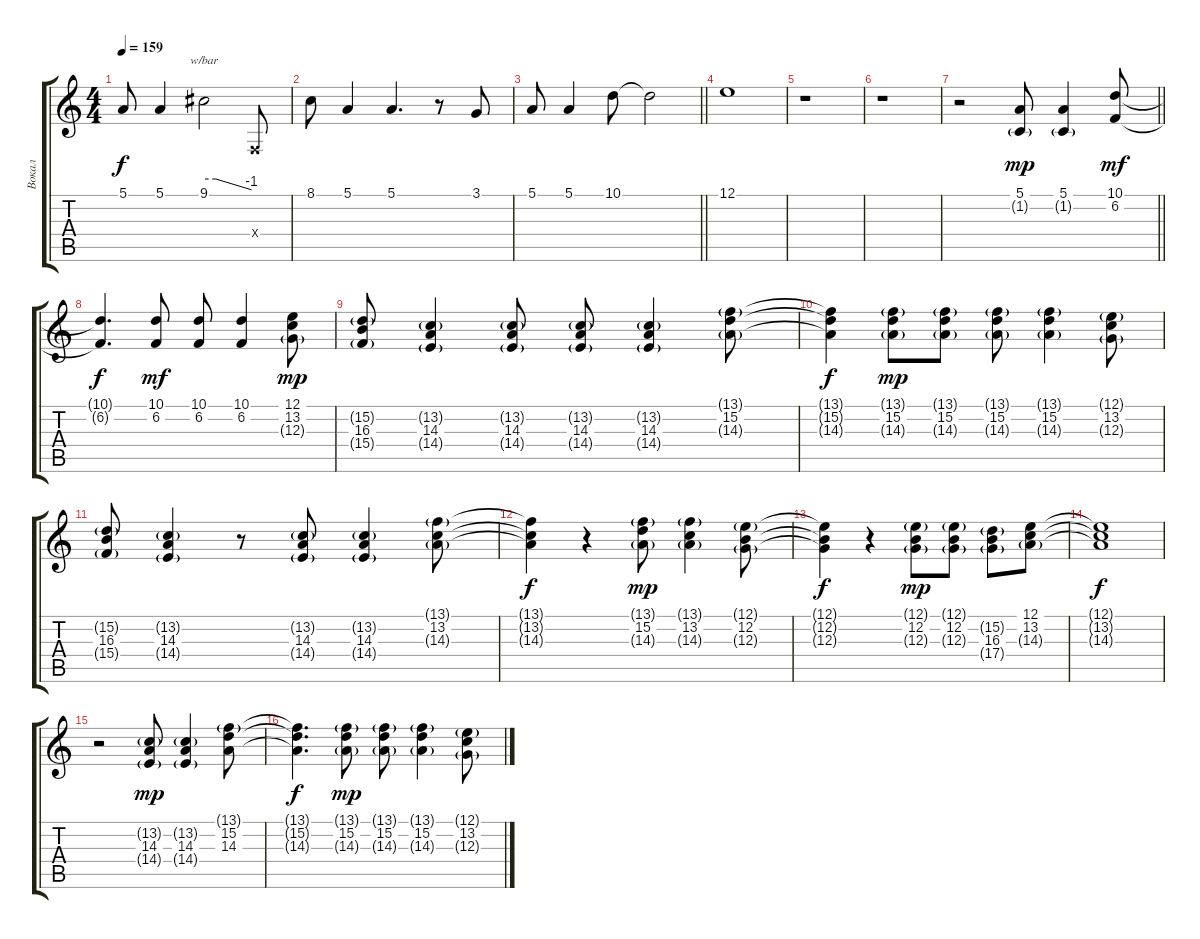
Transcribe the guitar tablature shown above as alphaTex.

\track ("Вокал" "Вокал") {instrument oboe}
\staff {score tabs}
\tuning (E4 B3 G3 D3 A2 E2) {hide}
\ts (4 4)
\tempo 159
\clef g2
\ks c
5.1.8{dy f} 5.1.4 9.1.2{tbe (custom default 0 0 15 0 60 -4)} 3.4{x}.8 |
8.1.8 5.1.4 5.1.4{d} r.8 3.1.8 |
\barLineRight lightlight
5.1.8 5.1.4 10.1.8 10.1{t}.2 |
12.1.1 |
r.1 |
r.1 |
\barLineRight lightlight
r.2 (5.1 1.2{g}).8{dy mp} (5.1 1.2{g}).4 (10.1 6.2).8{dy mf} |
(10.1{t} 6.2{t}).4{d dy f} (10.1 6.2).8{dy mf} (10.1 6.2).8 (10.1 6.2).4 (12.1 13.2 12.3{g}).8{dy mp} |
(15.2{g} 16.3 15.4{g}).8 (13.2{g} 14.3 14.4{g}).4 (13.2{g} 14.3 14.4{g}).8 (13.2{g} 14.3 14.4{g}).8 (13.2{g} 14.3 14.4{g}).4 (13.1{g} 15.2 14.3{g}).8 |
(13.1{t} 15.2{t} 14.3{t}).4{dy f} (13.1{g} 15.2 14.3{g}).8{dy mp} (13.1{g} 15.2 14.3{g}).8 (13.1{g} 15.2 14.3{g}).8 (13.1{g} 15.2 14.3{g}).4 (12.1{g} 13.2 12.3{g}).8 |
(15.2{g} 16.3 15.4{g}).8 (13.2{g} 14.3 14.4{g}).4 r.8 (13.2{g} 14.3 14.4{g}).8 (13.2{g} 14.3 14.4{g}).4 (13.1{g} 13.2 14.3{g}).8 |
(13.1{t} 13.2{t} 14.3{t}).4{dy f} r.4 (13.1{g} 15.2 14.3{g}).8{dy mp} (13.1{g} 13.2 14.3{g}).4 (12.1{g} 12.2 12.3{g}).8 |
(12.1{t} 12.2{t} 12.3{t}).4{dy f} r.4 (12.1{g} 12.2 12.3{g}).8{dy mp} (12.1{g} 12.2 12.3{g}).8 (15.2{g} 16.3 17.4{g}).8 (12.1 13.2 14.3{g}).8 |
(12.1{t} 13.2{t} 14.3{t}).1{dy f} |
r.2 (13.2{g} 14.3 14.4{g}).8{dy mp} (13.2{g} 14.3 14.4{g}).4 (13.1{g} 15.2 14.3).8 |
(13.1{t} 15.2{t} 14.3{t}).4{d dy f} (13.1{g} 15.2 14.3{g}).8{dy mp} (13.1{g} 15.2 14.3{g}).8 (13.1{g} 15.2 14.3{g}).4 (12.1{g} 13.2 12.3{g}).8
